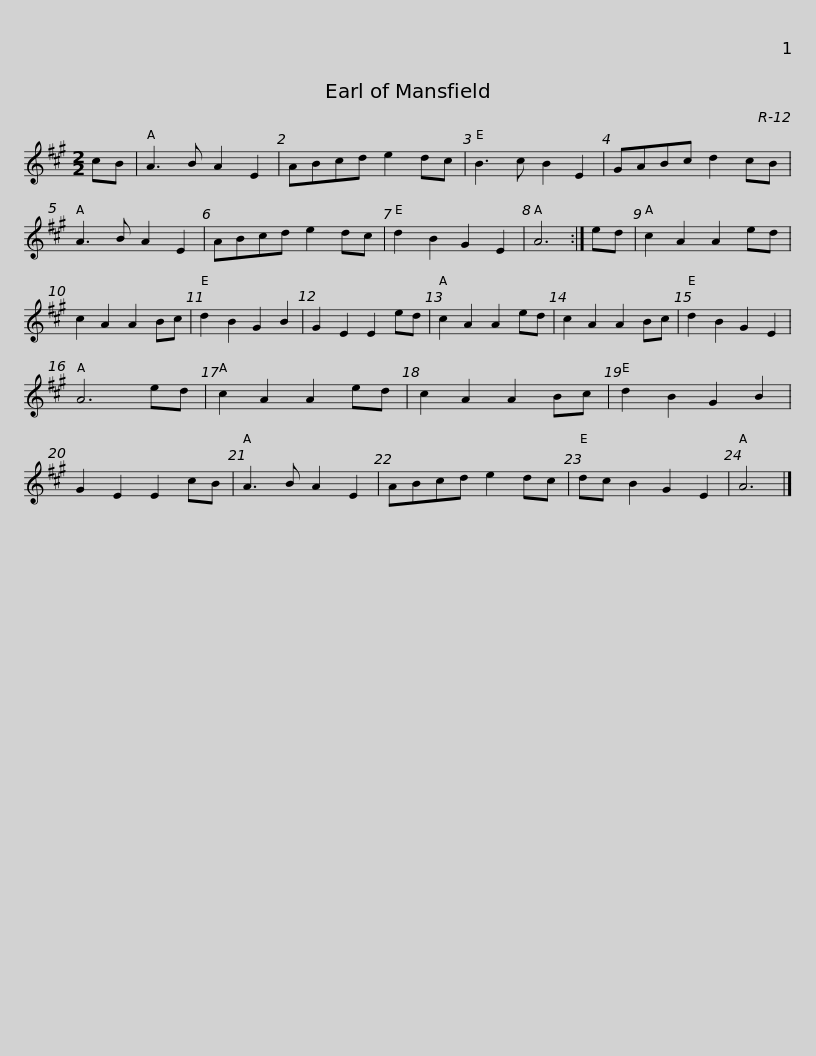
X:1
L:1/8
M:2/2
I:linebreak $
K:A
V:1 treble
V:1
 cB | A3 B A2 E2 | ABcd e2 dc | B3 c B2 E2 | GABc d2 cB | %5
 A3 B A2 E2 | ABcd e2 dc | d2 B2 G2 E2 |$ A6 :| ed | %10
 c2 A2 A2 ed | c2 A2 A2 Bc | d2 B2 G2 B2 | G2 E2 E2 ed | c2 A2 A2 ed | %15
 c2 A2 A2 Bc | d2 B2 G2 E2 | A6 ed |$ c2 A2 A2 ed | c2 A2 A2 Bc | %20
 d2 B2 G2 B2 | G2 E2 E2 cB | A3 B A2 E2 | ABcd e2 dc | dc B2 G2 E2 | %25
 A6 |] %26
